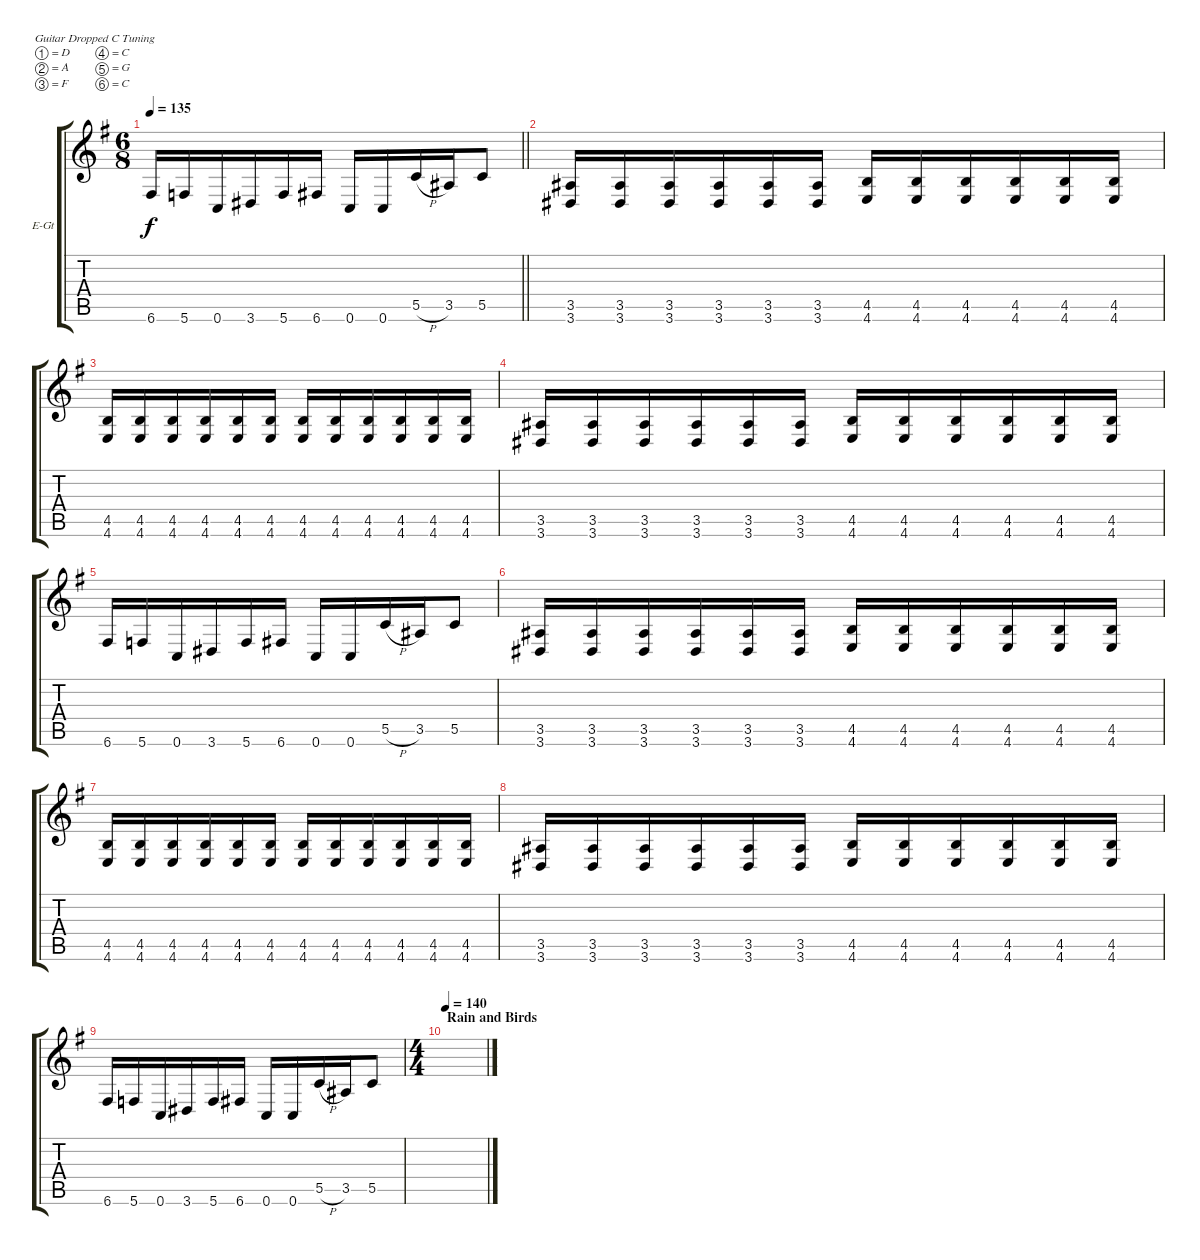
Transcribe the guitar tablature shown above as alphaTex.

\bracketExtendMode groupsimilarinstruments
\firstSystemTrackNameOrientation horizontal
\otherSystemsTrackNameOrientation horizontal
\track ("Electric Guitar 2" "E-Gt") {instrument distortionguitar}
\staff {score tabs}
\tuning (D4 A3 F3 C3 G2 C2)
\ts (6 8)
\tempo 135
\clef g2
\barLineRight lightlight
\ks eminor
6.6.16{dy f} 5.6.16 0.6.16 3.6.16 5.6.16 6.6.16 0.6.16 0.6.16 5.5{h}.16 3.5.16 5.5.8 |
(3.6 3.5).16 (3.6 3.5).16 (3.5 3.6).16 (3.5 3.6).16 (3.6 3.5).16 (3.6 3.5).16 (4.5 4.6).16 (4.5 4.6).16 (4.5 4.6).16 (4.5 4.6).16 (4.5 4.6).16 (4.5 4.6).16 |
(4.5 4.6).16 (4.6 4.5).16 (4.6 4.5).16 (4.6 4.5).16 (4.6 4.5).16 (4.6 4.5).16 (4.6 4.5).16 (4.6 4.5).16 (4.6 4.5).16 (4.6 4.5).16 (4.6 4.5).16 (4.6 4.5).16 |
(3.6 3.5).16 (3.6 3.5).16 (3.5 3.6).16 (3.5 3.6).16 (3.6 3.5).16 (3.6 3.5).16 (4.5 4.6).16 (4.5 4.6).16 (4.5 4.6).16 (4.5 4.6).16 (4.5 4.6).16 (4.5 4.6).16 |
6.6.16 5.6.16 0.6.16 3.6.16 5.6.16 6.6.16 0.6.16 0.6.16 5.5{h}.16 3.5.16 5.5.8 |
(3.6 3.5).16 (3.6 3.5).16 (3.5 3.6).16 (3.5 3.6).16 (3.6 3.5).16 (3.6 3.5).16 (4.5 4.6).16 (4.5 4.6).16 (4.5 4.6).16 (4.5 4.6).16 (4.5 4.6).16 (4.5 4.6).16 |
(4.5 4.6).16 (4.6 4.5).16 (4.6 4.5).16 (4.6 4.5).16 (4.6 4.5).16 (4.6 4.5).16 (4.6 4.5).16 (4.6 4.5).16 (4.6 4.5).16 (4.6 4.5).16 (4.6 4.5).16 (4.6 4.5).16 |
(3.6 3.5).16 (3.6 3.5).16 (3.5 3.6).16 (3.5 3.6).16 (3.6 3.5).16 (3.6 3.5).16 (4.5 4.6).16 (4.5 4.6).16 (4.5 4.6).16 (4.5 4.6).16 (4.5 4.6).16 (4.5 4.6).16 |
6.6.16 5.6.16 0.6.16 3.6.16 5.6.16 6.6.16 0.6.16 0.6.16 5.5{h}.16 3.5.16 5.5.8 |
\ts (4 4)
\section ("" "Rain and Birds")
\tempo 140
